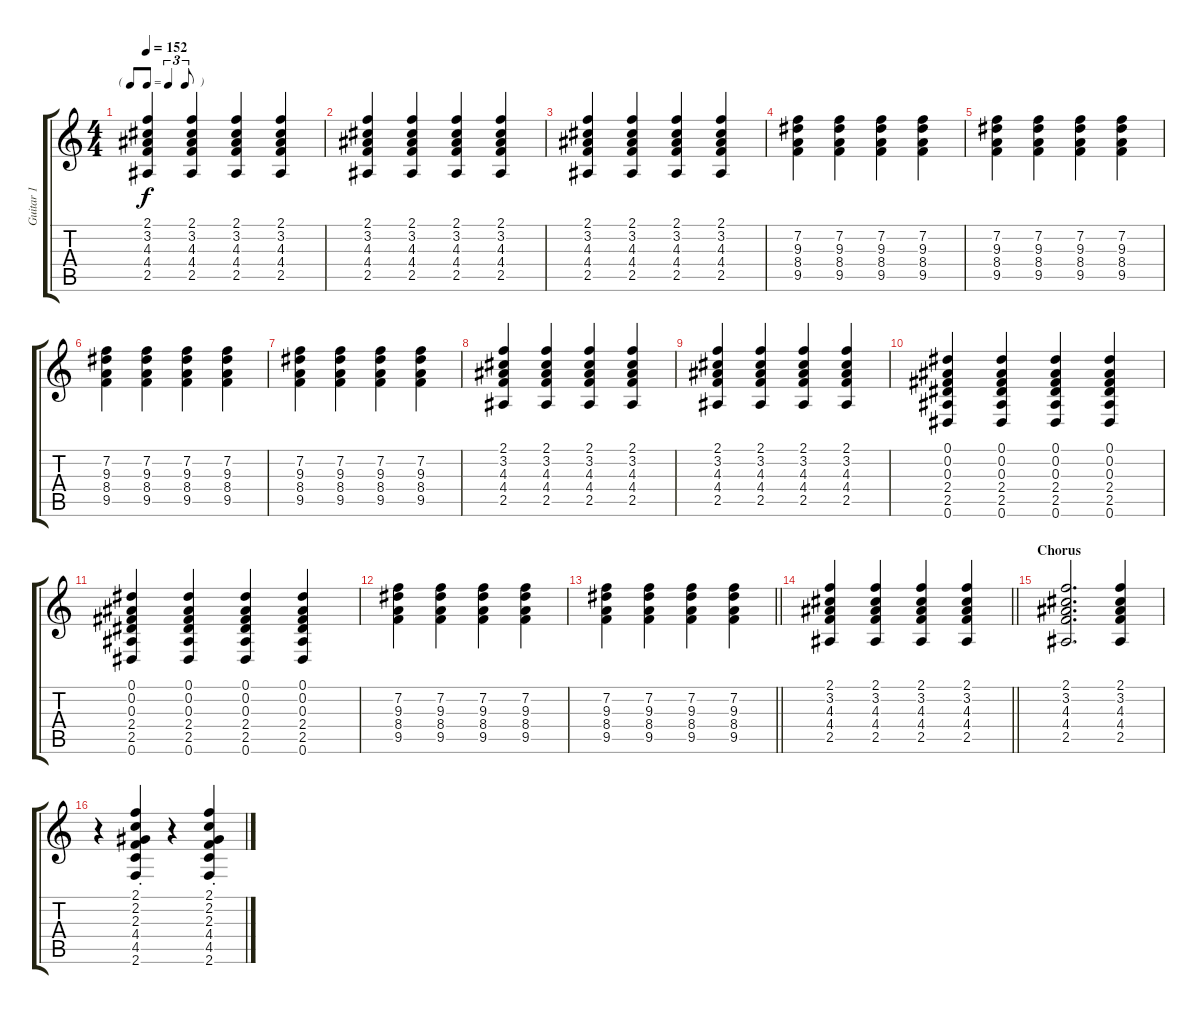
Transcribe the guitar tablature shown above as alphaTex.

\track ("Guitar 1" "Guitar 1") {instrument acousticguitarsteel}
\staff {score tabs}
\tuning (Eb4 Bb3 Gb3 Db3 Ab2 Eb2) {hide}
\ts (4 4)
\tf triplet8th
\tempo 152
\clef g2
\ks c
(2.1 3.2 4.3 4.4 2.5).4{dy f} (2.1 3.2 4.3 4.4 2.5).4 (2.1 3.2 4.3 4.4 2.5).4 (2.1 3.2 4.3 4.4 2.5).4 |
(2.1 3.2 4.3 4.4 2.5).4 (2.1 3.2 4.3 4.4 2.5).4 (2.1 3.2 4.3 4.4 2.5).4 (2.1 3.2 4.3 4.4 2.5).4 |
(2.1 3.2 4.3 4.4 2.5).4 (2.1 3.2 4.3 4.4 2.5).4 (2.1 3.2 4.3 4.4 2.5).4 (2.1 3.2 4.3 4.4 2.5).4 |
(7.2 9.3 8.4 9.5).4 (7.2 9.3 8.4 9.5).4 (7.2 9.3 8.4 9.5).4 (7.2 9.3 8.4 9.5).4 |
(7.2 9.3 8.4 9.5).4 (7.2 9.3 8.4 9.5).4 (7.2 9.3 8.4 9.5).4 (7.2 9.3 8.4 9.5).4 |
(7.2 9.3 8.4 9.5).4 (7.2 9.3 8.4 9.5).4 (7.2 9.3 8.4 9.5).4 (7.2 9.3 8.4 9.5).4 |
(7.2 9.3 8.4 9.5).4 (7.2 9.3 8.4 9.5).4 (7.2 9.3 8.4 9.5).4 (7.2 9.3 8.4 9.5).4 |
(2.1 3.2 4.3 4.4 2.5).4 (2.1 3.2 4.3 4.4 2.5).4 (2.1 3.2 4.3 4.4 2.5).4 (2.1 3.2 4.3 4.4 2.5).4 |
(2.1 3.2 4.3 4.4 2.5).4 (2.1 3.2 4.3 4.4 2.5).4 (2.1 3.2 4.3 4.4 2.5).4 (2.1 3.2 4.3 4.4 2.5).4 |
(0.1 0.2 0.3 2.4 2.5 0.6).4 (0.1 0.2 0.3 2.4 2.5 0.6).4 (0.1 0.2 0.3 2.4 2.5 0.6).4 (0.1 0.2 0.3 2.4 2.5 0.6).4 |
(0.1 0.2 0.3 2.4 2.5 0.6).4 (0.1 0.2 0.3 2.4 2.5 0.6).4 (0.1 0.2 0.3 2.4 2.5 0.6).4 (0.1 0.2 0.3 2.4 2.5 0.6).4 |
(7.2 9.3 8.4 9.5).4 (7.2 9.3 8.4 9.5).4 (7.2 9.3 8.4 9.5).4 (7.2 9.3 8.4 9.5).4 |
\barLineRight lightlight
(7.2 9.3 8.4 9.5).4 (7.2 9.3 8.4 9.5).4 (7.2 9.3 8.4 9.5).4 (7.2 9.3 8.4 9.5).4 |
\barLineRight lightlight
(2.1 3.2 4.3 4.4 2.5).4 (2.1 3.2 4.3 4.4 2.5).4 (2.1 3.2 4.3 4.4 2.5).4 (2.1 3.2 4.3 4.4 2.5).4 |
\section ("" "Chorus")
(2.1 3.2 4.3 4.4 2.5).2{d} (2.1 3.2 4.3 4.4 2.5).4 |
r.4 (2.1{st} 2.2{st} 2.3{st} 4.4{st} 4.5{st} 2.6{st}).4 r.4 (2.1{st} 2.2{st} 2.3{st} 4.4{st} 4.5{st} 2.6{st}).4
